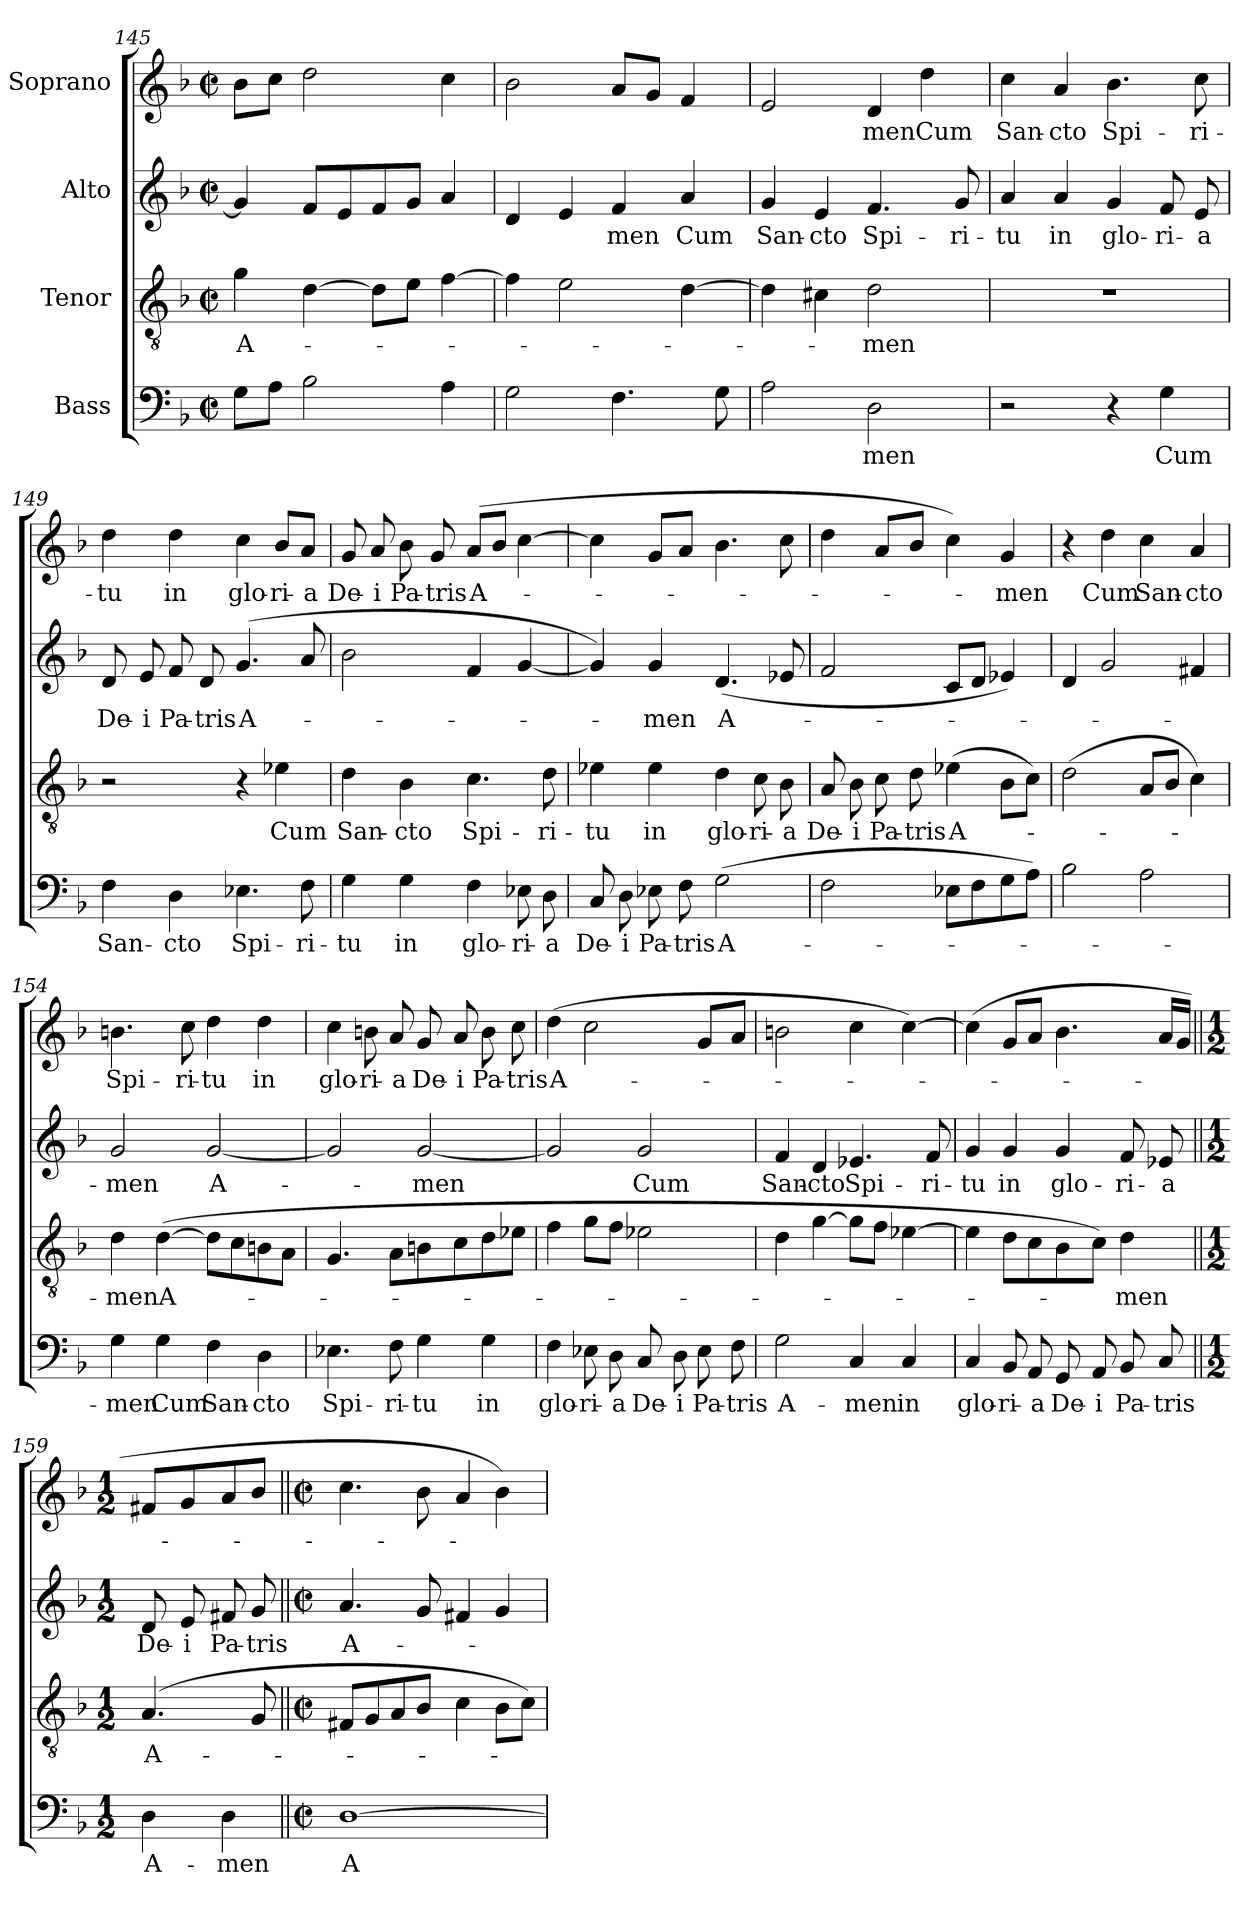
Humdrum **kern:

**kern	**text	**kern	**text	**kern	**text	**kern	**text
*part4	*part4	*part3	*part3	*part2	*part2	*part1	*part1
*staff4	*staff4	*staff3	*staff3	*staff2	*staff2	*staff1	*staff1
*I"Bass	*	*I"Tenor	*	*I"Alto	*	*I"Soprano	*
*clefF4	*	*clefGv2	*	*clefG2	*	*clefG2	*
*k[b-]	*	*k[b-]	*	*k[b-]	*	*k[b-]	*
*F:	*	*F:	*	*F:	*	*F:	*
*M2/2	*	*M2/2	*	*M2/2	*	*M2/2	*
*met(c|)	*	*met(c|)	*	*met(c|)	*	*met(c|)	*
=145	=145	=145	=145	=145	=145	=145	=145
8G\L	.	4g\	A-	4g/]	.	8b-\L	.
8A\J	.	.	.	.	.	8cc\J	.
2B-\	.	[4d\	.	8f/L	.	2dd\	.
.	.	.	.	8e/	.	.	.
.	.	8d\L]	.	8f/	.	.	.
.	.	8e\J	.	8g/J	.	.	.
4A\	.	[4f\	.	4a/	.	4cc\	.
=146	=146	=146	=146	=146	=146	=146	=146
2G\	.	4f\]	.	4d/	.	2b-\	.
.	.	2e\	.	4e/	.	.	.
4.F\	.	.	.	4f/	-men	8a/L	.
.	.	.	.	.	.	8g/J	.
.	.	[4d\	.	4a/	Cum	4f/	.
8G\	.	.	.	.	.	.	.
=147	=147	=147	=147	=147	=147	=147	=147
2A\	.	4d\]	.	4g/	San-	2e/	.
.	.	4c#X\	.	4e/	-cto	.	.
2D\	-men	2d\	-men	4.f/	Spi-	4d/	-men
.	.	.	.	.	.	4dd\	Cum
.	.	.	.	8g/	-ri-	.	.
!!LO:LB:g=z
=148	=148	=148	=148	=148	=148	=148	=148
2r	.	1r	.	4a/	-tu	4cc\	San-
.	.	.	.	4a/	in	4a/	-cto
4r	.	.	.	4g/	glo-	4.b-\	Spi-
4G\	Cum	.	.	8f/	-ri-	.	.
.	.	.	.	8e/	-a	8cc\	-ri-
=149	=149	=149	=149	=149	=149	=149	=149
4F\	San-	2r	.	8d/	De-	4dd\	-tu
.	.	.	.	8e/	-i	.	.
4D\	-cto	.	.	8f/	Pa-	4dd\	in
.	.	.	.	8d/	-tris	.	.
4.E-X\	Spi-	4r	.	(4.g/	A-	4cc\	glo-
.	.	4e-X\	Cum	.	.	8b-/L	-ri-
8F\	-ri-	.	.	8a/	.	8a/J	-a
=150	=150	=150	=150	=150	=150	=150	=150
4G\	-tu	4d\	San-	2b-\	.	8g/	De-
.	.	.	.	.	.	8a/	-i
4G\	in	4B-\	-cto	.	.	8b-\	Pa-
.	.	.	.	.	.	8g/	-tris
4F\	glo-	4.c\	Spi-	4f/	.	(8a/L	A-
.	.	.	.	.	.	8b-/J	.
8E-X\	-ri-	.	.	[4g/	.	[4cc\	.
8D\	-a	8d\	-ri-	.	.	.	.
=151	=151	=151	=151	=151	=151	=151	=151
8C/	De-	4e-X\	-tu	4g/])	.	4cc\]	.
8D\	-i	.	.	.	.	.	.
8E-X\	Pa-	4e-\	in	4g/	-men	8g/L	.
8F\	-tris	.	.	.	.	8a/J	.
(2G\	A-	4d\	glo-	(4.d/	A-	4.b-\	.
.	.	8c\	-ri-	.	.	.	.
.	.	8B-\	-a	8e-X/	.	8cc\	.
=152	=152	=152	=152	=152	=152	=152	=152
2F\	.	8A/	De-	2f/	.	4dd\	.
.	.	8B-\	-i	.	.	.	.
.	.	8c\	Pa-	.	.	8a/L	.
.	.	8d\	-tris	.	.	8b-/J	.
8E-X\L	.	(4e-X\	A-	8c/L	.	4cc\)	.
8F\	.	.	.	8d/J	.	.	.
8G\	.	8B-\L	.	4e-X/)	.	4g/	-men
8A\J)	.	8c\J)	.	.	.	.	.
!!LO:PB:g=z
=153	=153	=153	=153	=153	=153	=153	=153
2B-\	.	(2d\	.	4d/	.	4r	.
.	.	.	.	2g/	.	4dd\	Cum
2A\	.	8A/L	.	.	.	4cc\	San-
.	.	8B-/J	.	.	.	.	.
.	.	4c\)	.	4f#X/	.	4a/	-cto
=154	=154	=154	=154	=154	=154	=154	=154
4G\	-men	4d\	-men	2g/	-men	4.bn\	Spi-
4G\	Cum	([4d\	A-	.	.	.	.
.	.	.	.	.	.	8cc\	-ri-
4F\	San-	8d\L]	.	[2g/	A-	4dd\	-tu
.	.	8c\	.	.	.	.	.
4D\	-cto	8Bn\	.	.	.	4dd\	in
.	.	8A\J	.	.	.	.	.
=155	=155	=155	=155	=155	=155	=155	=155
4.E-X\	Spi-	4.G/	.	2g/]	.	4cc\	glo-
.	.	.	.	.	.	8bn\	-ri-
8F\	-ri-	8A\L	.	.	.	8a/	-a
4G\	-tu	8Bn\	.	[2g/	-men	8g/	De-
.	.	8c\	.	.	.	8a/	-i
4G\	in	8d\	.	.	.	8b\	Pa-
.	.	8e-X\J	.	.	.	8cc\	-tris
=156	=156	=156	=156	=156	=156	=156	=156
4F\	glo-	4f\	.	2g/]	.	(4dd\	A-
8E-X\	-ri-	8g\L	.	.	.	2cc\	.
8D\	-a	8f\J	.	.	.	.	.
8C/	De-	2e-X\	.	2g/	Cum	.	.
8D\	-i	.	.	.	.	.	.
8E-\	Pa-	.	.	.	.	8g/L	.
8F\	-tris	.	.	.	.	8a/J	.
=157	=157	=157	=157	=157	=157	=157	=157
2G\	A-	4d\	.	4f/	San-	2bn\	.
.	.	[4g\	.	4d/	-cto	.	.
4C/	-men	8g\L]	.	4.e-X/	Spi-	4cc\	.
.	.	8f\J	.	.	.	.	.
4C/	in	[4e-X\	.	.	.	[4cc\)	.
.	.	.	.	8f/	-ri-	.	.
!!LO:LB:g=z
=158	=158	=158	=158	=158	=158	=158	=158
4C/	glo-	4e-\]	.	4g/	-tu	(4cc\]	.
8BB-/	-ri-	8d\L	.	4g/	in	8g/L	.
8AA/	-a	8c\	.	.	.	8a/J	.
8GG/	De-	8B-\	.	4g/	glo-	4.b-\	.
8AA/	-i	8c\J)	.	.	.	.	.
8BB-/	Pa-	4d\	-men	8f/	-ri-	.	.
8C/	-tris	.	.	8e-X/	-a	16a/LL	.
.	.	.	.	.	.	16g/JJ	.
=159||	=159||	=159||	=159||	=159||	=159||	=159||	=159||
*M1/2	*	*M1/2	*	*M1/2	*	*M1/2	*
4D\	A-	(4.A/	A-	8d/	De-	8f#X/L	.
.	.	.	.	8e/	-i	8g/	.
4D\	-men	.	.	8f#X/	Pa-	8a/	.
.	.	8G/	.	8g/	-tris	8b-/J	.
=160||	=160||	=160||	=160||	=160||	=160||	=160||	=160||
*M2/2	*	*M2/2	*	*M2/2	*	*M2/2	*
*met(c|)	*	*met(c|)	*	*met(c|)	*	*met(c|)	*
[1D	A-	8F#X/L	.	4.a/	A-	4.cc\	.
.	.	8G/	.	.	.	.	.
.	.	8A/	.	.	.	.	.
.	.	8B-/J	.	8g/	.	8b-\	.
.	.	4c\	.	4f#X/	.	4a/	.
.	.	8B-\L	.	4g/	.	4b-\)	.
.	.	8c\J)	.	.	.	.	.
=	=	=	=	=	=	=	=
*-	*-	*-	*-	*-	*-	*-	*-
